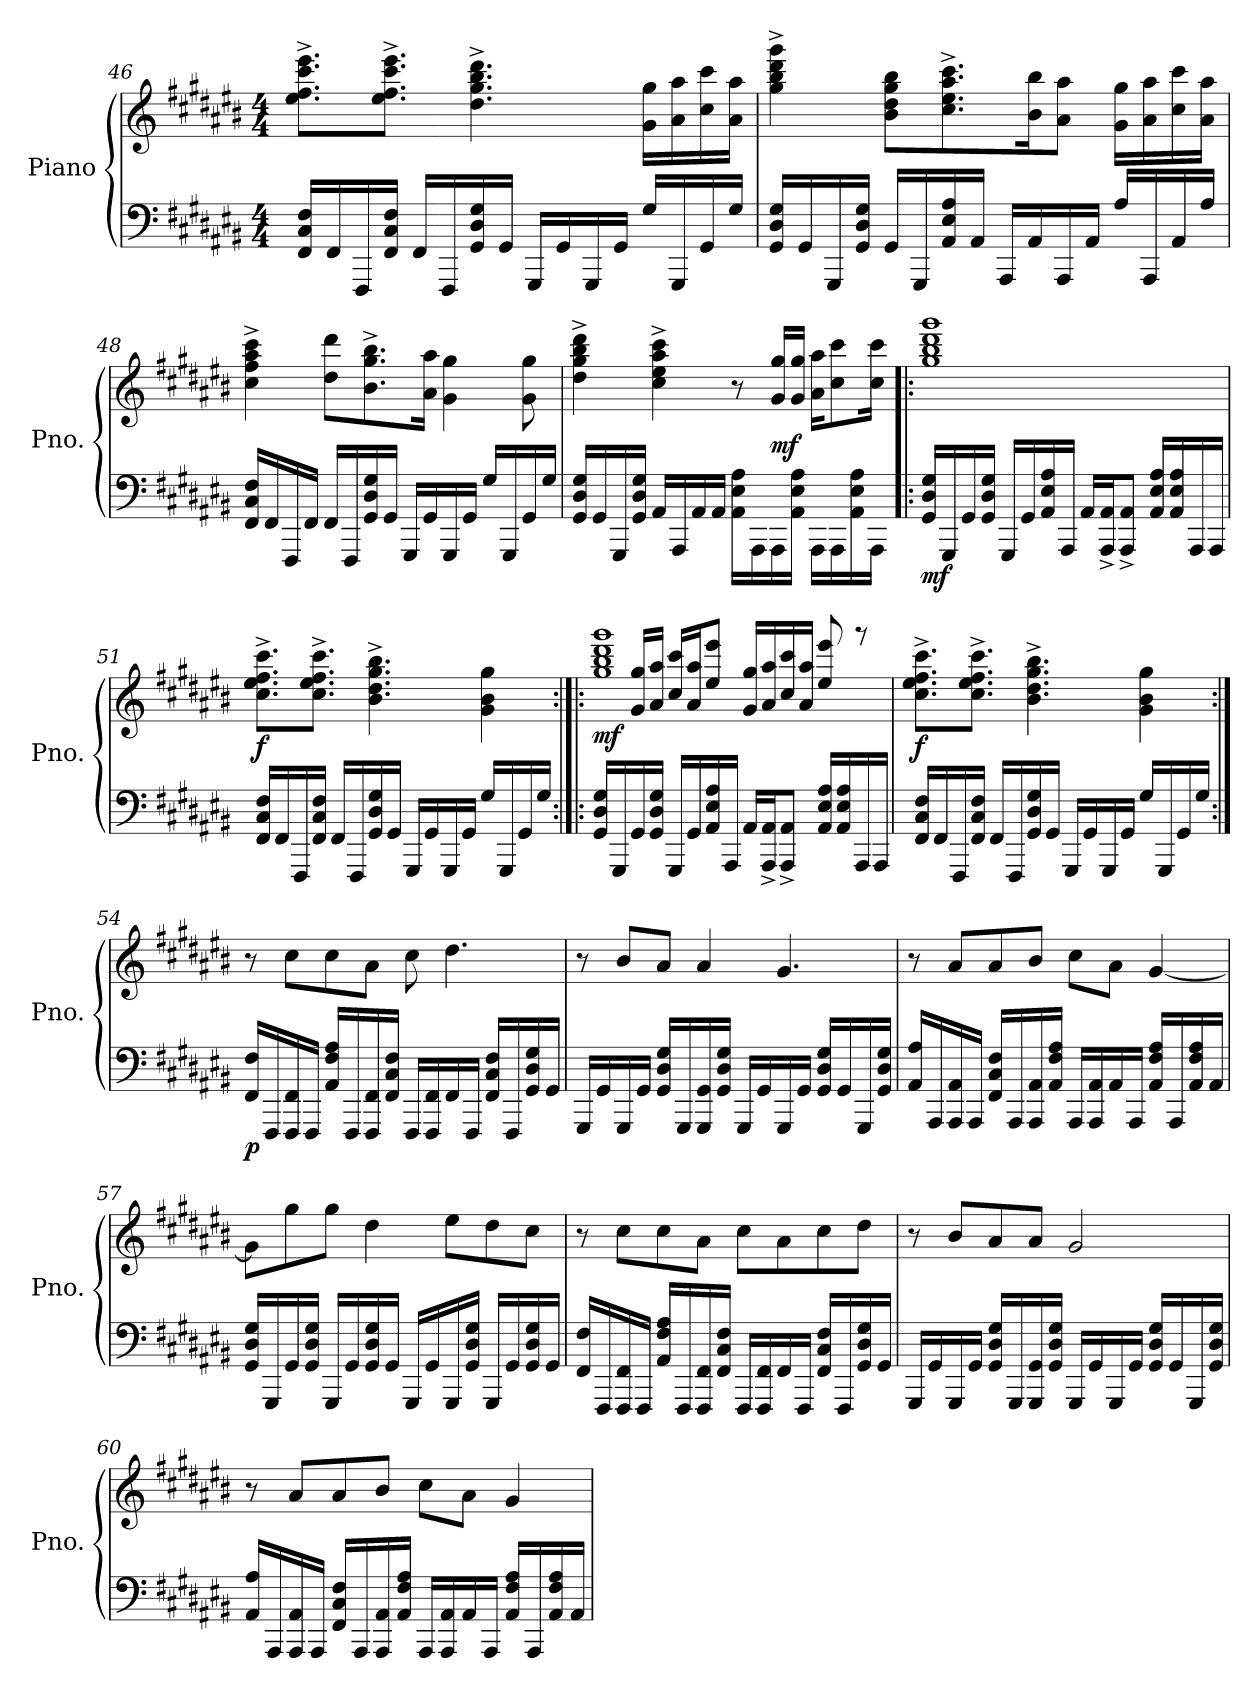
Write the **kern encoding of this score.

**kern	**kern	**dynam
*part1	*part1	*part1
*staff2	*staff1	*staff1/2
*I"Piano	*	*
*I'Pno.	*	*
*clefF4	*clefG2	*
*k[f#c#g#d#a#e#b#]	*k[f#c#g#d#a#e#b#]	*
*M4/4	*M4/4	*
=46	=46	=46
16FF#/ 16C#/ 16F#/LL	8.ee#\^ 8.ff#\^ 8.ccc#\^ 8.eee#\^L	.
16FF#/	.	.
16FFF#/	.	.
16FF#/ 16C#/ 16F#/JJ	8.ee#\^ 8.ff#\^ 8.ccc#\^ 8.eee#\^J	.
16FF#/LL	.	.
16FFF#/	.	.
16GG#/ 16D#/ 16G#/	4.dd#\^ 4.gg#\^ 4.bb#\^ 4.ddd#\^	.
16GG#/JJ	.	.
16GGG#/LL	.	.
16GG#/	.	.
16GGG#/	.	.
16GG#/JJ	.	.
16G#/LL	16g#\ 16gg#\LL	.
16GGG#/	16a#\ 16aa#\	.
16GG#/	16cc#\ 16ccc#\	.
16G#/JJ	16a#\ 16aa#\JJ	.
!!LO:LB:g=z
=47	=47	=47
16GG#/ 16D#/ 16G#/LL	4gg#\^ 4bb#\^ 4ddd#\^ 4ggg#\^	.
16GG#/	.	.
16GGG#/	.	.
16GG#/ 16D#/ 16G#/JJ	.	.
16GG#/LL	8b#\ 8dd#\ 8gg#\ 8bb#\L	.
16GGG#/	.	.
16AA#/ 16E#/ 16A#/	8.cc#\^ 8.ee#\^ 8.aa#\^ 8.ccc#\^	.
16AA#/JJ	.	.
16AAA#/LL	.	.
16AA#/	16b#\ 16bb#\K	.
16AAA#/	8a#\ 8aa#\J	.
16AA#/JJ	.	.
16A#/LL	16g#\ 16gg#\LL	.
16AAA#/	16a#\ 16aa#\	.
16AA#/	16cc#\ 16ccc#\	.
16A#/JJ	16a#\ 16aa#\JJ	.
=48	=48	=48
16FF#/ 16C#/ 16F#/LL	4cc#\^ 4ff#\^ 4aa#\^ 4ccc#\^	.
16FF#/	.	.
16FFF#/	.	.
16FF#/JJ	.	.
16FF#/LL	8dd#\ 8ddd#\L	.
16FFF#/	.	.
16GG#/ 16D#/ 16G#/	8.b#\^ 8.gg#\^ 8.bb#\^	.
16GG#/JJ	.	.
16GGG#/LL	.	.
16GG#/	16a#\ 16aa#\Jk	.
16GGG#/	4g#\ 4gg#\	.
16GG#/JJ	.	.
16G#/LL	.	.
16GGG#/	.	.
16GG#/	8g#\ 8gg#\	.
16G#/JJ	.	.
!!LO:LB:g=z
=49	=49	=49
16GG#/ 16D#/ 16G#/LL	4dd#\^ 4gg#\^ 4bb#\^ 4ddd#\^	.
16GG#/	.	.
16GGG#/	.	.
16GG#/ 16D#/ 16G#/JJ	.	.
16AA#/LL	4cc#\^ 4ee#\^ 4aa#\^ 4ccc#\^	.
16AAA#/	.	.
16AA#/	.	.
16AA#/JJ	.	.
16AA#\ 16E#\ 16A#\LL	8r	.
16AAA#\	.	.
!	!	!LO:DY:b
16AAA#\	16g#/ 16gg#/LL	mf
16AA#\ 16E#\ 16A#\JJ	16g#/ 16gg#/JJ	.
16AAA#\LL	16a#\ 16aa#\KL	.
16AAA#\	8cc#\ 8ccc#\	.
16AA#\ 16E#\ 16A#\	.	.
16AAA#\JJ	16cc#\ 16ccc#\Jk	.
=50!|:	=50!|:	=50!|:
!	!	!LO:DY:b=2
16GG#/ 16D#/ 16G#/LL	1gg# 1bb# 1ddd# 1ggg#	mf
16GGG#/	.	.
16GG#/	.	.
16GG#/ 16D#/ 16G#/JJ	.	.
16GGG#/LL	.	.
16GG#/	.	.
16AA#/ 16E#/ 16A#/	.	.
16AAA#/JJ	.	.
16AA#/LL	.	.
16AAA#/^ 16AA#/^J	.	.
8AAA#/^ 8AA#/^J	.	.
16AA#/ 16E#/ 16A#/LL	.	.
16AA#/ 16E#/ 16A#/	.	.
16AAA#/	.	.
16AAA#/JJ	.	.
!!LO:PB:g=z
=51	=51	=51
!	!	!LO:DY:b
16FF#/ 16C#/ 16F#/LL	8.cc#\^ 8.ee#\^ 8.ff#\^ 8.ccc#\^L	f
16FF#/	.	.
16FFF#/	.	.
16FF#/ 16C#/ 16F#/JJ	8.cc#\^ 8.ee#\^ 8.ff#\^ 8.ccc#\^J	.
16FF#/LL	.	.
16FFF#/	.	.
16GG#/ 16D#/ 16G#/	4.b#\^ 4.dd#\^ 4.gg#\^ 4.bb#\^	.
16GG#/JJ	.	.
16GGG#/LL	.	.
16GG#/	.	.
16GGG#/	.	.
16GG#/JJ	.	.
16G#/LL	4g#\ 4b#\ 4gg#\	.
16GGG#/	.	.
16GG#/	.	.
16G#/JJ	.	.
=52:|!|:	=52:|!|:	=52:|!|:
*	*^	*
!	!	!	!LO:DY:b
16GG#/ 16D#/ 16G#/LL	8ryy	1gg# 1bb# 1ddd# 1ggg#	mf
16GGG#/	.	.	.
16GG#/	16g#/ 16gg#/LL	.	.
16GG#/ 16D#/ 16G#/JJ	16a#/ 16aa#/JJ	.	.
16GGG#/LL	16cc#/ 16ccc#/LL	.	.
16GG#/	16a#/ 16aa#/J	.	.
16AA#/ 16E#/ 16A#/	8ee#/ 8eee#/J	.	.
16AAA#/JJ	.	.	.
16AA#/LL	16g#/ 16gg#/LL	.	.
16AAA#/^ 16AA#/^J	16a#/ 16aa#/	.	.
8AAA#/^ 8AA#/^J	16cc#/ 16ccc#/	.	.
.	16a#/ 16aa#/JJ	.	.
16AA#/ 16E#/ 16A#/LL	8ee#/ 8eee#/	.	.
16AA#/ 16E#/ 16A#/	.	.	.
16AAA#/	8r	.	.
16AAA#/JJ	.	.	.
*	*v	*v	*
!!LO:LB:g=z
=53	=53	=53
!	!	!LO:DY:b
16FF#/ 16C#/ 16F#/LL	8.cc#\^ 8.ee#\^ 8.ff#\^ 8.ccc#\^L	f
16FF#/	.	.
16FFF#/	.	.
16FF#/ 16C#/ 16F#/JJ	8.cc#\^ 8.ee#\^ 8.ff#\^ 8.ccc#\^J	.
16FF#/LL	.	.
16FFF#/	.	.
16GG#/ 16D#/ 16G#/	4.b#\^ 4.dd#\^ 4.gg#\^ 4.bb#\^	.
16GG#/JJ	.	.
16GGG#/LL	.	.
16GG#/	.	.
16GGG#/	.	.
16GG#/JJ	.	.
16G#/LL	4g#\ 4b#\ 4gg#\	.
16GGG#/	.	.
16GG#/	.	.
16G#/JJ	.	.
=54:|!	=54:|!	=54:|!
!	!	!LO:DY:b=2
16FF#/ 16F#/LL	8r	p
16FFF#/	.	.
16FFF#/ 16FF#/	8cc#\L	.
16FFF#/JJ	.	.
16AA#/ 16F#/ 16A#/LL	8cc#\	.
16FFF#/	.	.
16FFF#/ 16FF#/	8a#\J	.
16FF#/ 16C#/ 16F#/JJ	.	.
16FFF#/LL	8cc#\	.
16FFF#/ 16FF#/	.	.
16FF#/	4.dd#\	.
16FFF#/JJ	.	.
16FF#/ 16C#/ 16F#/LL	.	.
16FFF#/	.	.
16GG#/ 16D#/ 16G#/	.	.
16GG#/JJ	.	.
!!LO:LB:g=z
=55	=55	=55
16GGG#/LL	8r	.
16GG#/	.	.
16GGG#/	8b#/L	.
16GG#/JJ	.	.
16GG#/ 16D#/ 16G#/LL	8a#/J	.
16GGG#/	.	.
16GGG#/ 16GG#/	4a#/	.
16GG#/ 16D#/ 16G#/JJ	.	.
16GGG#/LL	.	.
16GG#/	.	.
16GGG#/	4.g#/	.
16GG#/JJ	.	.
16GG#/ 16D#/ 16G#/LL	.	.
16GG#/	.	.
16GGG#/	.	.
16GG#/ 16D#/ 16G#/JJ	.	.
=56	=56	=56
16AA#/ 16A#/LL	8r	.
16AAA#/	.	.
16AAA#/ 16AA#/	8a#/L	.
16AAA#/JJ	.	.
16FF#/ 16C#/ 16F#/LL	8a#/	.
16AAA#/	.	.
16AAA#/ 16AA#/	8b#/J	.
16AA#/ 16F#/ 16A#/JJ	.	.
16AAA#/LL	8cc#\L	.
16AAA#/ 16AA#/	.	.
16AA#/	8a#\J	.
16AAA#/JJ	.	.
16AA#/ 16F#/ 16A#/LL	[4g#/	.
16AAA#/	.	.
16AA#/ 16F#/ 16A#/	.	.
16AA#/JJ	.	.
!!LO:LB:g=z
=57	=57	=57
16GG#/ 16D#/ 16G#/LL	8g#\L]	.
16GGG#/	.	.
16GG#/	8gg#\	.
16GG#/ 16D#/ 16G#/JJ	.	.
16GGG#/LL	8gg#\J	.
16GG#/	.	.
16GG#/ 16D#/ 16G#/	4dd#\	.
16GG#/JJ	.	.
16GGG#/LL	.	.
16GG#/	.	.
16GGG#/	8ee#\L	.
16GG#/ 16D#/ 16G#/JJ	.	.
16GGG#/LL	8dd#\	.
16GG#/	.	.
16GG#/ 16D#/ 16G#/	8cc#\J	.
16GG#/JJ	.	.
=58	=58	=58
16FF#/ 16F#/LL	8r	.
16FFF#/	.	.
16FFF#/ 16FF#/	8cc#\L	.
16FFF#/JJ	.	.
16AA#/ 16F#/ 16A#/LL	8cc#\	.
16FFF#/	.	.
16FFF#/ 16FF#/	8a#\J	.
16FF#/ 16C#/ 16F#/JJ	.	.
16FFF#/LL	8cc#\L	.
16FFF#/ 16FF#/	.	.
16FF#/	8a#\	.
16FFF#/JJ	.	.
16FF#/ 16C#/ 16F#/LL	8cc#\	.
16FFF#/	.	.
16GG#/ 16D#/ 16G#/	8dd#\J	.
16GG#/JJ	.	.
!!LO:LB:g=z
=59	=59	=59
16GGG#/LL	8r	.
16GG#/	.	.
16GGG#/	8b#/L	.
16GG#/JJ	.	.
16GG#/ 16D#/ 16G#/LL	8a#/	.
16GGG#/	.	.
16GGG#/ 16GG#/	8a#/J	.
16GG#/ 16D#/ 16G#/JJ	.	.
16GGG#/LL	2g#/	.
16GG#/	.	.
16GGG#/	.	.
16GG#/JJ	.	.
16GG#/ 16D#/ 16G#/LL	.	.
16GG#/	.	.
16GGG#/	.	.
16GG#/ 16D#/ 16G#/JJ	.	.
=60	=60	=60
16AA#/ 16A#/LL	8r	.
16AAA#/	.	.
16AAA#/ 16AA#/	8a#/L	.
16AAA#/JJ	.	.
16FF#/ 16C#/ 16F#/LL	8a#/	.
16AAA#/	.	.
16AAA#/ 16AA#/	8b#/J	.
16AA#/ 16F#/ 16A#/JJ	.	.
16AAA#/LL	8cc#\L	.
16AAA#/ 16AA#/	.	.
16AA#/	8a#\J	.
16AAA#/JJ	.	.
16AA#/ 16F#/ 16A#/LL	4g#/	.
16AAA#/	.	.
16AA#/ 16F#/ 16A#/	.	.
16AA#/JJ	.	.
=	=	=
*-	*-	*-
